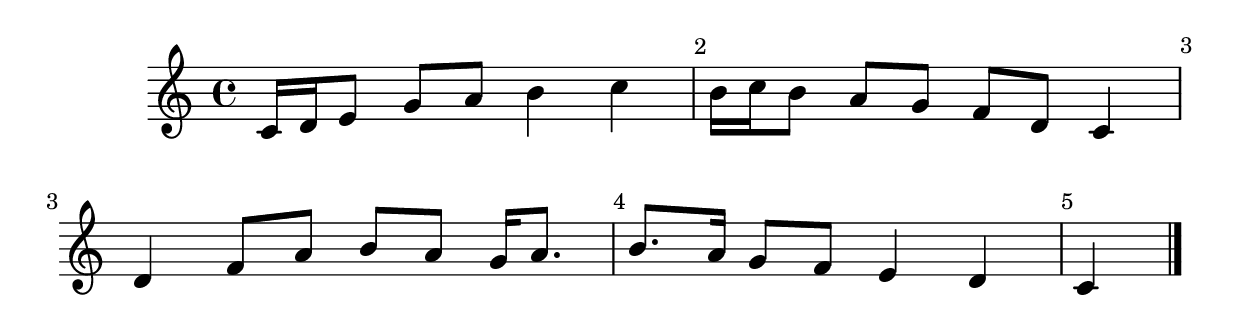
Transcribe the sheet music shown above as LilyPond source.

#(set-global-staff-size 25)
\header{tagline = ""}

\score{
 << 

\absolute {
\override Score.BarNumber.break-visibility = ##(#t #t #t) c'16 d'16 e'8 g'8 a'8 b'4 c''4 b'16 c''16 b'8 a'8 g'8 f'8 d'8 c'4 d'4 f'8 a'8 b'8 a'8 g'16 a'8. b'8. a'16 g'8 f'8 e'4 d'4 c'4 \bar"|."
}

>>
\midi{}
\layout{}
}
